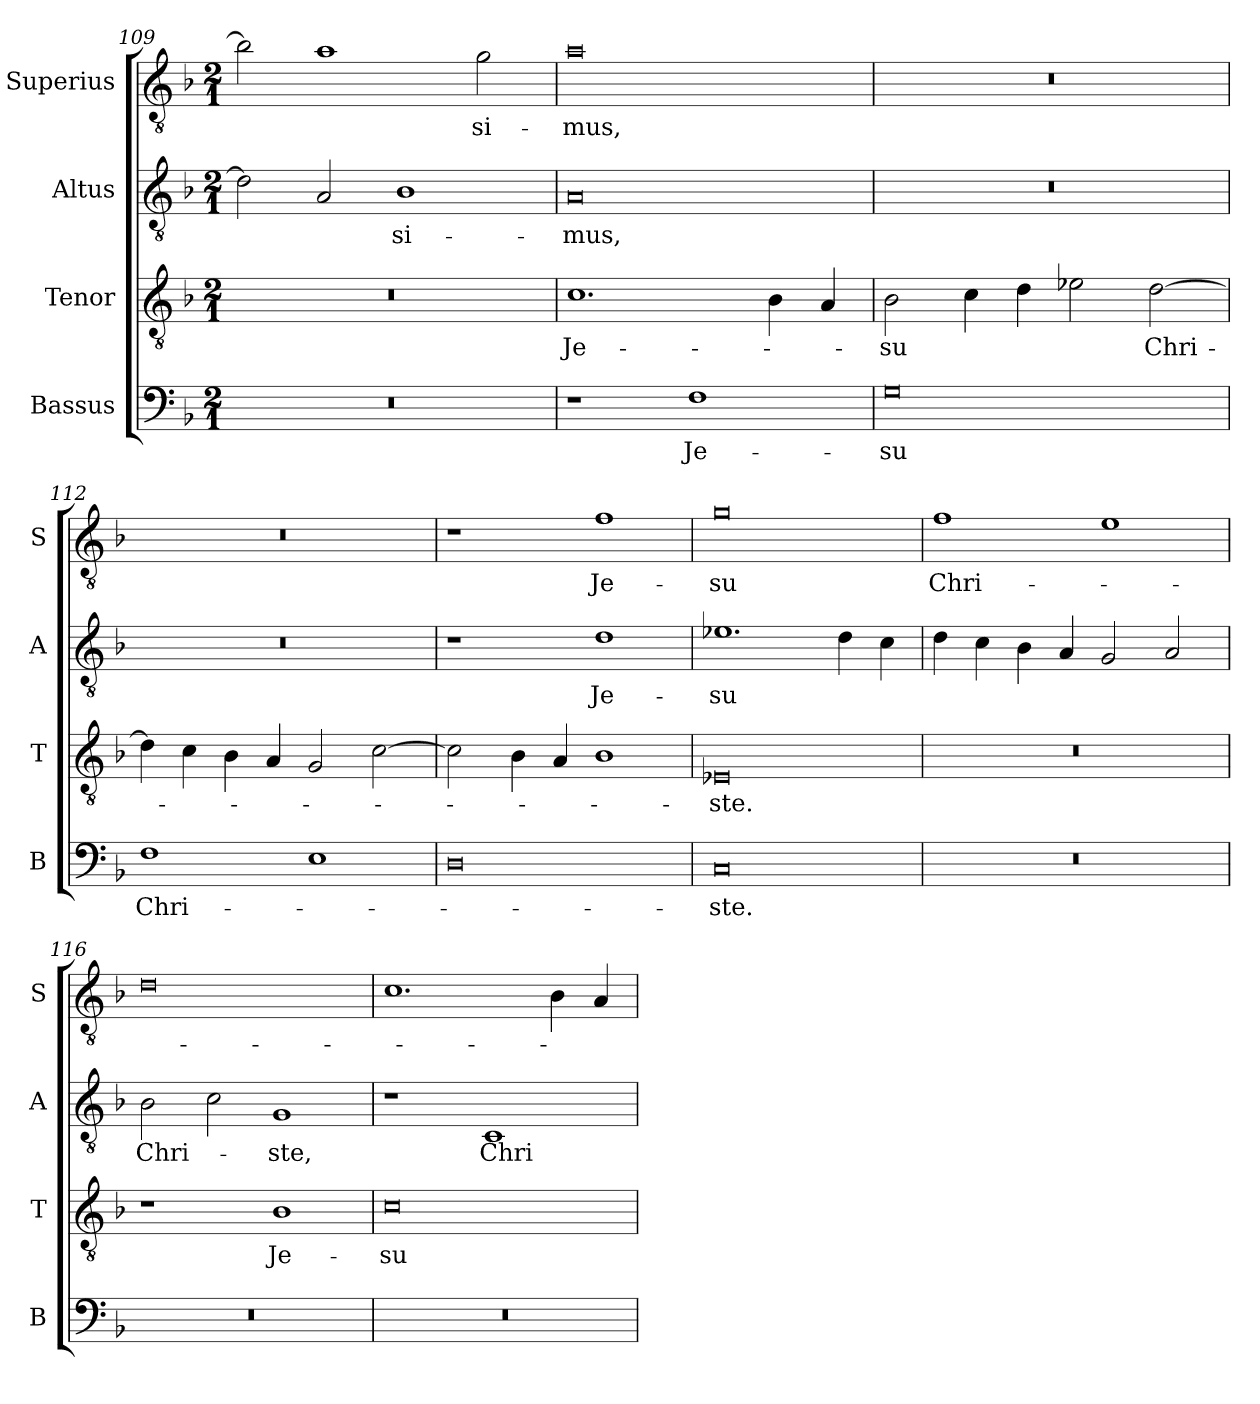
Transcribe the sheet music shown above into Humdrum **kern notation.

**kern	**text	**kern	**text	**kern	**text	**kern	**text
*part4	*part4	*part3	*part3	*part2	*part2	*part1	*part1
*staff4	*staff4	*staff3	*staff3	*staff2	*staff2	*staff1	*staff1
*I"Bassus	*	*I"Tenor	*	*I"Altus	*	*I"Superius	*
*I'B	*	*I'T	*	*I'A	*	*I'S	*
*clefF4	*	*clefGv2	*	*clefGv2	*	*clefGv2	*
*k[b-]	*	*k[b-]	*	*k[b-]	*	*k[b-]	*
*M2/1	*	*M2/1	*	*M2/1	*	*M2/1	*
=109	=109	=109	=109	=109	=109	=109	=109
0r	.	0r	.	2d]	.	2b-]	.
.	.	.	.	2A	.	1a	.
.	.	.	.	1B-	-si-	.	.
.	.	.	.	.	.	2g	-si-
=110	=110	=110	=110	=110	=110	=110	=110
1r	.	1.c	Je-	0A	-mus,	0a	-mus,
1F	Je-	.	.	.	.	.	.
.	.	4B-	.	.	.	.	.
.	.	4A	.	.	.	.	.
=111	=111	=111	=111	=111	=111	=111	=111
0G	-su	2B-	-su	0r	.	0r	.
.	.	4c	.	.	.	.	.
.	.	4d	.	.	.	.	.
.	.	2e-X	.	.	.	.	.
.	.	[2d	Chri-	.	.	.	.
=112	=112	=112	=112	=112	=112	=112	=112
1F	Chri-	4d]	.	0r	.	0r	.
.	.	4c	.	.	.	.	.
.	.	4B-	.	.	.	.	.
.	.	4A	.	.	.	.	.
1E	.	2G	.	.	.	.	.
.	.	[2c	.	.	.	.	.
=113	=113	=113	=113	=113	=113	=113	=113
0D	.	2c]	.	1r	.	1r	.
.	.	4B-	.	.	.	.	.
.	.	4A	.	.	.	.	.
.	.	1B-	.	1d	Je-	1f	Je-
=114	=114	=114	=114	=114	=114	=114	=114
0C	-ste.	0E-X	-ste.	1.e-X	-su	0g	-su
.	.	.	.	4d	.	.	.
.	.	.	.	4c	.	.	.
=115	=115	=115	=115	=115	=115	=115	=115
0r	.	0r	.	4d	.	1f	Chri-
.	.	.	.	4c	.	.	.
.	.	.	.	4B-	.	.	.
.	.	.	.	4A	.	.	.
.	.	.	.	2G	.	1e	.
.	.	.	.	2A	.	.	.
=116	=116	=116	=116	=116	=116	=116	=116
0r	.	1r	.	2B-	Chri-	0d	.
.	.	.	.	2c	.	.	.
.	.	1B-	Je-	1G	-ste,	.	.
=117	=117	=117	=117	=117	=117	=117	=117
0r	.	0c	-su	1r	.	1.c	.
.	.	.	.	1C	Chri-	.	.
.	.	.	.	.	.	4B-	.
.	.	.	.	.	.	4A	.
=	=	=	=	=	=	=	=
*-	*-	*-	*-	*-	*-	*-	*-
